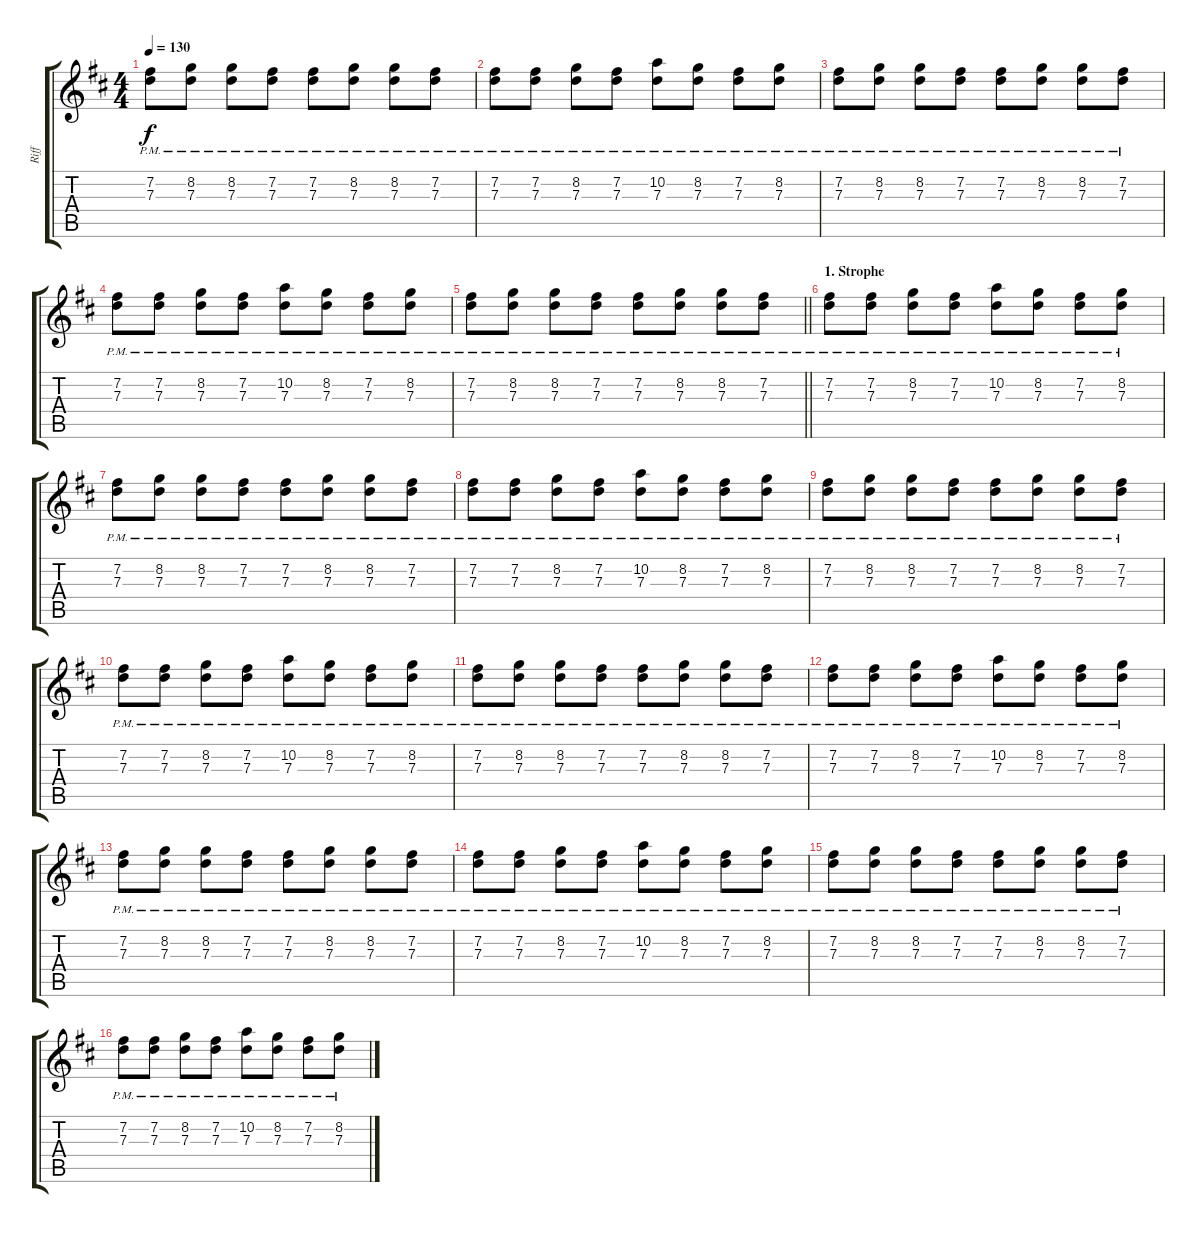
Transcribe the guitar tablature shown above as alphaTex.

\track ("Riff" "Riff") {instrument electricguitarmuted}
\staff {score tabs}
\tuning (E4 B3 G3 D3 A2 E2) {hide}
\ts (4 4)
\tempo 130
\clef g2
\ks d
(7.2{pm} 7.3{pm}).8{dy f} (8.2{pm} 7.3{pm}).8 (8.2{pm} 7.3{pm}).8 (7.2{pm} 7.3{pm}).8 (7.2{pm} 7.3{pm}).8 (8.2{pm} 7.3{pm}).8 (8.2{pm} 7.3{pm}).8 (7.2{pm} 7.3{pm}).8 |
(7.2{pm} 7.3{pm}).8 (7.2{pm} 7.3{pm}).8 (8.2{pm} 7.3{pm}).8 (7.2{pm} 7.3{pm}).8 (10.2{pm} 7.3{pm}).8 (8.2{pm} 7.3{pm}).8 (7.2{pm} 7.3{pm}).8 (8.2{pm} 7.3{pm}).8 |
(7.2{pm} 7.3{pm}).8 (8.2{pm} 7.3{pm}).8 (8.2{pm} 7.3{pm}).8 (7.2{pm} 7.3{pm}).8 (7.2{pm} 7.3{pm}).8 (8.2{pm} 7.3{pm}).8 (8.2{pm} 7.3{pm}).8 (7.2{pm} 7.3{pm}).8 |
(7.2{pm} 7.3{pm}).8 (7.2{pm} 7.3{pm}).8 (8.2{pm} 7.3{pm}).8 (7.2{pm} 7.3{pm}).8 (10.2{pm} 7.3{pm}).8 (8.2{pm} 7.3{pm}).8 (7.2{pm} 7.3{pm}).8 (8.2{pm} 7.3{pm}).8 |
\barLineRight lightlight
(7.2{pm} 7.3{pm}).8 (8.2{pm} 7.3{pm}).8 (8.2{pm} 7.3{pm}).8 (7.2{pm} 7.3{pm}).8 (7.2{pm} 7.3{pm}).8 (8.2{pm} 7.3{pm}).8 (8.2{pm} 7.3{pm}).8 (7.2{pm} 7.3{pm}).8 |
\section ("" "1. Strophe")
(7.2{pm} 7.3{pm}).8 (7.2{pm} 7.3{pm}).8 (8.2{pm} 7.3{pm}).8 (7.2{pm} 7.3{pm}).8 (10.2{pm} 7.3{pm}).8 (8.2{pm} 7.3{pm}).8 (7.2{pm} 7.3{pm}).8 (8.2{pm} 7.3{pm}).8 |
(7.2{pm} 7.3{pm}).8 (8.2{pm} 7.3{pm}).8 (8.2{pm} 7.3{pm}).8 (7.2{pm} 7.3{pm}).8 (7.2{pm} 7.3{pm}).8 (8.2{pm} 7.3{pm}).8 (8.2{pm} 7.3{pm}).8 (7.2{pm} 7.3{pm}).8 |
(7.2{pm} 7.3{pm}).8 (7.2{pm} 7.3{pm}).8 (8.2{pm} 7.3{pm}).8 (7.2{pm} 7.3{pm}).8 (10.2{pm} 7.3{pm}).8 (8.2{pm} 7.3{pm}).8 (7.2{pm} 7.3{pm}).8 (8.2{pm} 7.3{pm}).8 |
(7.2{pm} 7.3{pm}).8 (8.2{pm} 7.3{pm}).8 (8.2{pm} 7.3{pm}).8 (7.2{pm} 7.3{pm}).8 (7.2{pm} 7.3{pm}).8 (8.2{pm} 7.3{pm}).8 (8.2{pm} 7.3{pm}).8 (7.2{pm} 7.3{pm}).8 |
(7.2{pm} 7.3{pm}).8 (7.2{pm} 7.3{pm}).8 (8.2{pm} 7.3{pm}).8 (7.2{pm} 7.3{pm}).8 (10.2{pm} 7.3{pm}).8 (8.2{pm} 7.3{pm}).8 (7.2{pm} 7.3{pm}).8 (8.2{pm} 7.3{pm}).8 |
(7.2{pm} 7.3{pm}).8 (8.2{pm} 7.3{pm}).8 (8.2{pm} 7.3{pm}).8 (7.2{pm} 7.3{pm}).8 (7.2{pm} 7.3{pm}).8 (8.2{pm} 7.3{pm}).8 (8.2{pm} 7.3{pm}).8 (7.2{pm} 7.3{pm}).8 |
(7.2{pm} 7.3{pm}).8 (7.2{pm} 7.3{pm}).8 (8.2{pm} 7.3{pm}).8 (7.2{pm} 7.3{pm}).8 (10.2{pm} 7.3{pm}).8 (8.2{pm} 7.3{pm}).8 (7.2{pm} 7.3{pm}).8 (8.2{pm} 7.3{pm}).8 |
(7.2{pm} 7.3{pm}).8 (8.2{pm} 7.3{pm}).8 (8.2{pm} 7.3{pm}).8 (7.2{pm} 7.3{pm}).8 (7.2{pm} 7.3{pm}).8 (8.2{pm} 7.3{pm}).8 (8.2{pm} 7.3{pm}).8 (7.2{pm} 7.3{pm}).8 |
(7.2{pm} 7.3{pm}).8 (7.2{pm} 7.3{pm}).8 (8.2{pm} 7.3{pm}).8 (7.2{pm} 7.3{pm}).8 (10.2{pm} 7.3{pm}).8 (8.2{pm} 7.3{pm}).8 (7.2{pm} 7.3{pm}).8 (8.2{pm} 7.3{pm}).8 |
(7.2{pm} 7.3{pm}).8 (8.2{pm} 7.3{pm}).8 (8.2{pm} 7.3{pm}).8 (7.2{pm} 7.3{pm}).8 (7.2{pm} 7.3{pm}).8 (8.2{pm} 7.3{pm}).8 (8.2{pm} 7.3{pm}).8 (7.2{pm} 7.3{pm}).8 |
(7.2{pm} 7.3{pm}).8 (7.2{pm} 7.3{pm}).8 (8.2{pm} 7.3{pm}).8 (7.2{pm} 7.3{pm}).8 (10.2{pm} 7.3{pm}).8 (8.2{pm} 7.3{pm}).8 (7.2{pm} 7.3{pm}).8 (8.2{pm} 7.3{pm}).8
